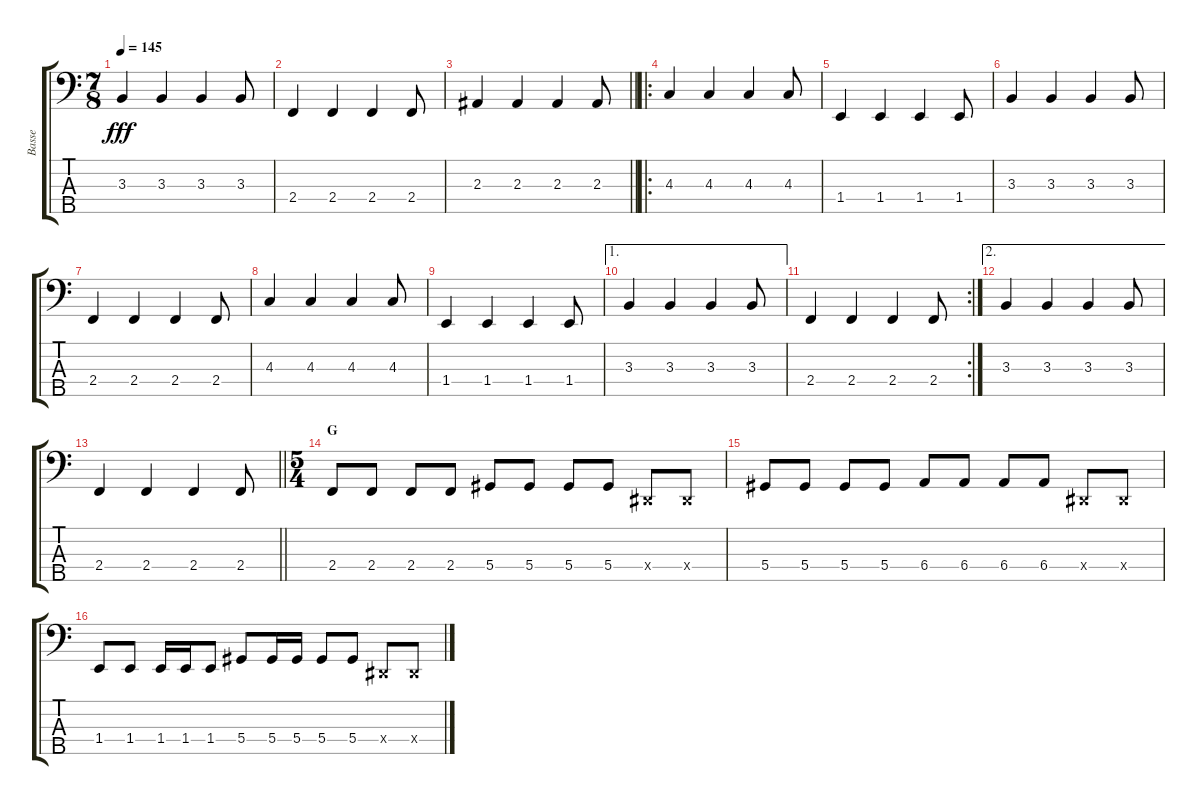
\track ("Basse" "Basse") {instrument electricbasspick}
\staff {score tabs}
\tuning (Gb2 Db2 Ab1 Eb1 Bb0) {hide}
\ts (7 8)
\tempo 145
\clef f4
\ks c
3.3.4{dy fff} 3.3.4 3.3.4 3.3.8 |
2.4.4 2.4.4 2.4.4 2.4.8 |
\barLineRight lightlight
2.3.4 2.3.4 2.3.4 2.3.8 |
\ro
\section ("" "")
4.3.4 4.3.4 4.3.4 4.3.8 |
1.4.4 1.4.4 1.4.4 1.4.8 |
3.3.4 3.3.4 3.3.4 3.3.8 |
2.4.4 2.4.4 2.4.4 2.4.8 |
4.3.4 4.3.4 4.3.4 4.3.8 |
1.4.4 1.4.4 1.4.4 1.4.8 |
\ae 1
3.3.4 3.3.4 3.3.4 3.3.8 |
\rc 2
2.4.4 2.4.4 2.4.4 2.4.8 |
\ae 2
3.3.4 3.3.4 3.3.4 3.3.8 |
\barLineRight lightlight
2.4.4 2.4.4 2.4.4 2.4.8 |
\ts (5 4)
\section ("" "G")
2.4.8 2.4.8 2.4.8 2.4.8 5.4.8 5.4.8 5.4.8 5.4.8 0.4{x}.8 0.4{x}.8 |
5.4.8 5.4.8 5.4.8 5.4.8 6.4.8 6.4.8 6.4.8 6.4.8 0.4{x}.8 0.4{x}.8 |
1.4.8 1.4.8 1.4.16 1.4.16 1.4.8 5.4.8 5.4.16 5.4.16 5.4.8 5.4.8 0.4{x}.8 0.4{x}.8
